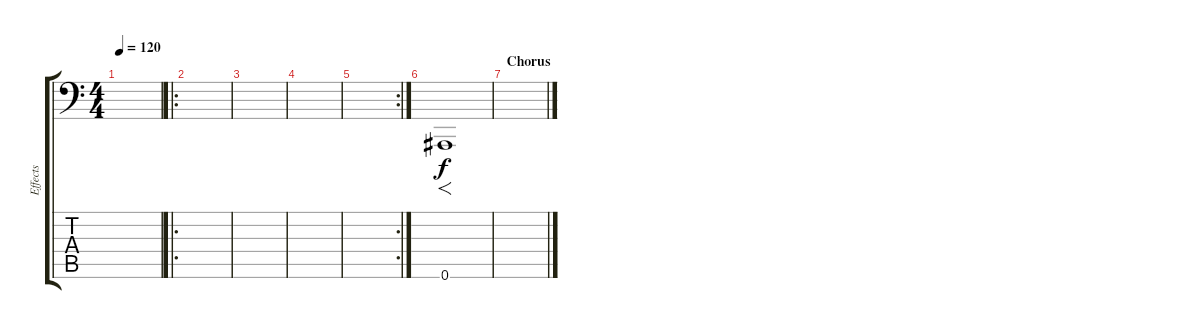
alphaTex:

\track ("Effects" "Effects") {instrument fx7echoes}
\staff {score tabs}
\tuning (Bb3 F3 Db3 Ab2 Eb2 Bb1) {hide}
\ts (4 4)
\tempo 120
\clef f4
\ks c
|
\ro
|
|
|
\rc 2
|
0.6.1{f} |
\section ("" "Chorus")
